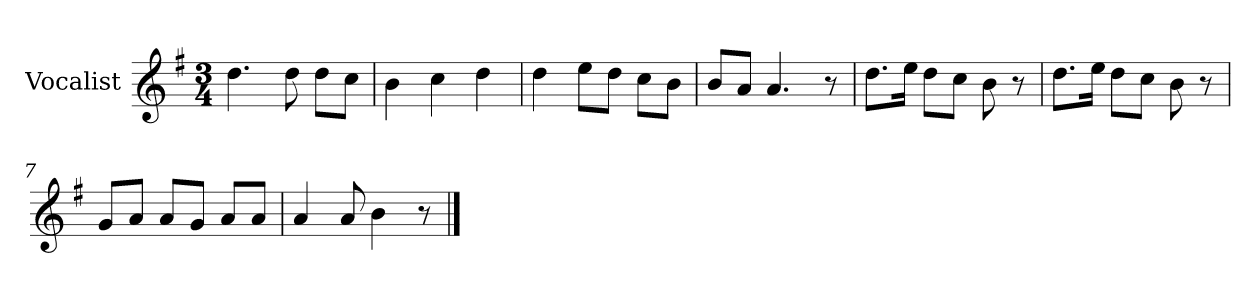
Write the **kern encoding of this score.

**kern
*part1
*staff1
*I"Vocalist
*k[f#]
*G:
*M3/4
=1
4.dd
8dd
8ddL
8ccJ
=2
4b
4cc
4dd
=3
4dd
8eeL
8ddJ
8ccL
8bJ
=4
8bL
8aJ
4.a
8r
=5
8.ddL
16eeJk
8ddL
8ccJ
8b
8r
=6
8.ddL
16eeJk
8ddL
8ccJ
8b
8r
=7
8gL
8aJ
8aL
8gJ
8aL
8aJ
=8
4a
8a
4b
8r
==
*-
